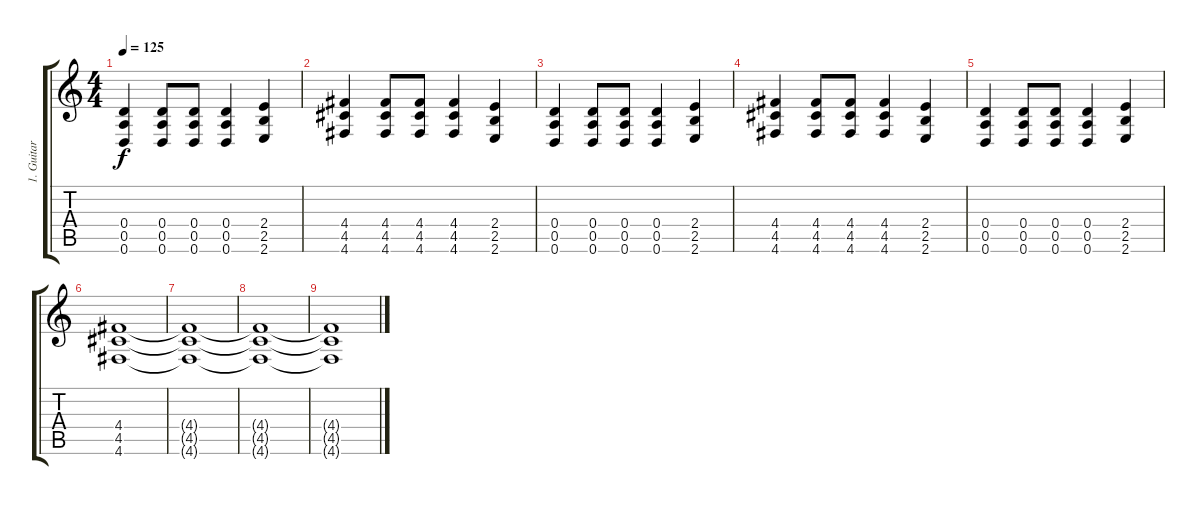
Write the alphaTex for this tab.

\track ("1. Guitar (Rythm.)" "1. Guitar ") {instrument distortionguitar}
\staff {score tabs}
\tuning (E4 B3 G3 D3 A2 D2) {hide}
\ts (4 4)
\tempo 125
\clef g2
\ks c
(0.4 0.5 0.6).4{dy f} (0.4 0.5 0.6).8 (0.4 0.5 0.6).8 (0.4 0.5 0.6).4 (2.4 2.5 2.6).4 |
(4.4 4.5 4.6).4 (4.4 4.5 4.6).8 (4.4 4.5 4.6).8 (4.4 4.5 4.6).4 (2.4 2.5 2.6).4 |
(0.4 0.5 0.6).4 (0.4 0.5 0.6).8 (0.4 0.5 0.6).8 (0.4 0.5 0.6).4 (2.4 2.5 2.6).4 |
(4.4 4.5 4.6).4 (4.4 4.5 4.6).8 (4.4 4.5 4.6).8 (4.4 4.5 4.6).4 (2.4 2.5 2.6).4 |
(0.4 0.5 0.6).4 (0.4 0.5 0.6).8 (0.4 0.5 0.6).8 (0.4 0.5 0.6).4 (2.4 2.5 2.6).4 |
(4.4 4.5 4.6).1{volume 0} |
(4.4{t} 4.5{t} 4.6{t}).1 |
(4.4{t} 4.5{t} 4.6{t}).1 |
(4.4{t} 4.5{t} 4.6{t}).1
